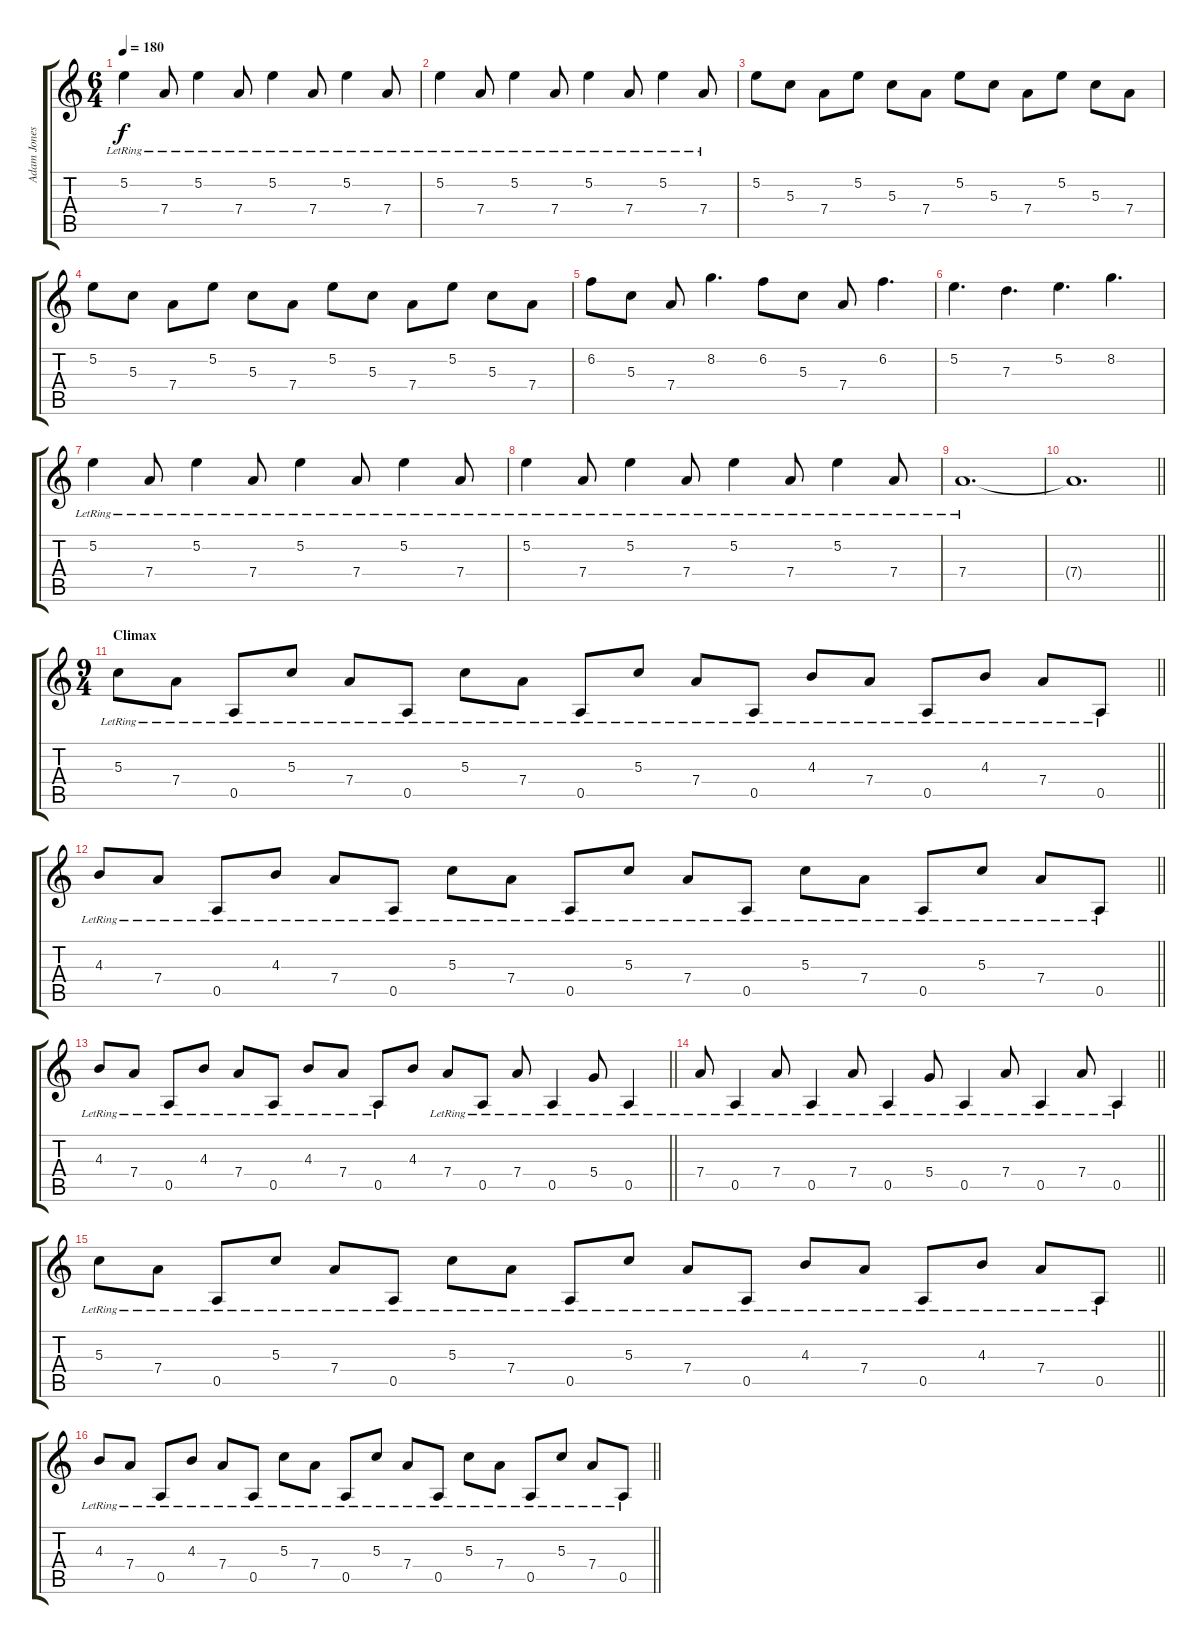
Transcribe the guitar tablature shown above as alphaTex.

\track ("Adam Jones" "Adam Jones") {instrument distortionguitar}
\staff {score tabs}
\tuning (E4 B3 G3 D3 A2 D2) {hide}
\ts (6 4)
\tempo 180
\clef g2
\ks c
5.2{lr}.4{dy f} 7.4{lr}.8 5.2{lr}.4 7.4{lr}.8 5.2{lr}.4 7.4{lr}.8 5.2{lr}.4 7.4{lr}.8 |
5.2{lr}.4 7.4{lr}.8 5.2{lr}.4 7.4{lr}.8 5.2{lr}.4 7.4{lr}.8 5.2{lr}.4 7.4{lr}.8 |
5.2.8 5.3.8 7.4.8 5.2.8 5.3.8 7.4.8 5.2.8 5.3.8 7.4.8 5.2.8 5.3.8 7.4.8 |
5.2.8 5.3.8 7.4.8 5.2.8 5.3.8 7.4.8 5.2.8 5.3.8 7.4.8 5.2.8 5.3.8 7.4.8 |
6.2.8 5.3.8 7.4.8 8.2.4{d} 6.2.8 5.3.8 7.4.8 6.2.4{d} |
5.2.4{d} 7.3.4{d} 5.2.4{d} 8.2.4{d} |
5.2{lr}.4 7.4{lr}.8 5.2{lr}.4 7.4{lr}.8 5.2{lr}.4 7.4{lr}.8 5.2{lr}.4 7.4{lr}.8 |
5.2{lr}.4 7.4{lr}.8 5.2{lr}.4 7.4{lr}.8 5.2{lr}.4 7.4{lr}.8 5.2{lr}.4 7.4{lr}.8 |
7.4{lr}.1{d} |
\barLineRight lightlight
7.4{t}.1{d} |
\ts (9 4)
\section ("" "Climax")
\barLineRight lightlight
5.3{lr}.8 7.4{lr}.8 0.5{lr}.8 5.3{lr}.8 7.4{lr}.8 0.5{lr}.8 5.3{lr}.8 7.4{lr}.8 0.5{lr}.8 5.3{lr}.8 7.4{lr}.8 0.5{lr}.8 4.3{lr}.8 7.4{lr}.8 0.5{lr}.8 4.3{lr}.8 7.4{lr}.8 0.5{lr}.8 |
\section ("" "")
\barLineRight lightlight
4.3{lr}.8 7.4{lr}.8 0.5{lr}.8 4.3{lr}.8 7.4{lr}.8 0.5{lr}.8 5.3{lr}.8 7.4{lr}.8 0.5{lr}.8 5.3{lr}.8 7.4{lr}.8 0.5{lr}.8 5.3{lr}.8 7.4{lr}.8 0.5{lr}.8 5.3{lr}.8 7.4{lr}.8 0.5{lr}.8 |
\barLineRight lightlight
4.3{lr}.8 7.4{lr}.8 0.5{lr}.8 4.3{lr}.8 7.4{lr}.8 0.5{lr}.8 4.3{lr}.8 7.4{lr}.8 0.5{lr}.8 4.3.8 7.4{lr}.8 0.5{lr}.8 7.4{lr}.8 0.5{lr}.4 5.4{lr}.8 0.5{lr}.4 |
\barLineRight lightlight
7.4{lr}.8 0.5{lr}.4 7.4{lr}.8 0.5{lr}.4 7.4{lr}.8 0.5{lr}.4 5.4{lr}.8 0.5{lr}.4 7.4{lr}.8 0.5{lr}.4 7.4{lr}.8 0.5{lr}.4 |
\barLineRight lightlight
5.3{lr}.8 7.4{lr}.8 0.5{lr}.8 5.3{lr}.8 7.4{lr}.8 0.5{lr}.8 5.3{lr}.8 7.4{lr}.8 0.5{lr}.8 5.3{lr}.8 7.4{lr}.8 0.5{lr}.8 4.3{lr}.8 7.4{lr}.8 0.5{lr}.8 4.3{lr}.8 7.4{lr}.8 0.5{lr}.8 |
\barLineRight lightlight
4.3{lr}.8 7.4{lr}.8 0.5{lr}.8 4.3{lr}.8 7.4{lr}.8 0.5{lr}.8 5.3{lr}.8 7.4{lr}.8 0.5{lr}.8 5.3{lr}.8 7.4{lr}.8 0.5{lr}.8 5.3{lr}.8 7.4{lr}.8 0.5{lr}.8 5.3{lr}.8 7.4{lr}.8 0.5{lr}.8
